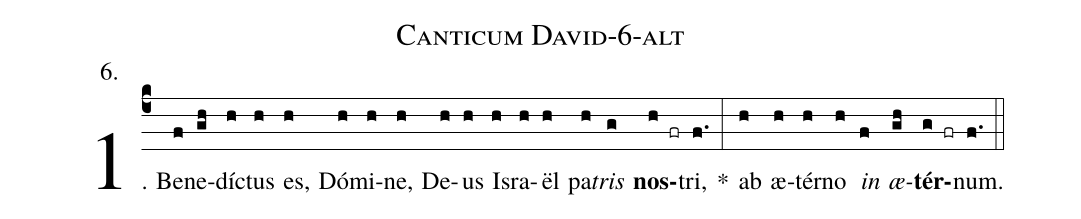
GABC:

name: Canticum David-6-alt;
annotation: 6.;
%%
(c4)1. Be(f)ne(gh)díc(h)tus(h) es,(h) Dó(h)mi(h)ne,(h) De(h)us(h) Is(h)ra(h)ël(h) pa(h)<i>tris</i>(g) <b>nos</b>(h fr)tri,(f.) *(:) ab(h) æ(h)tér(h)no(h) <i>in</i>(f) <i>æ</i>(gh)<b>tér</b>(g fr)num.(f.) (::)
